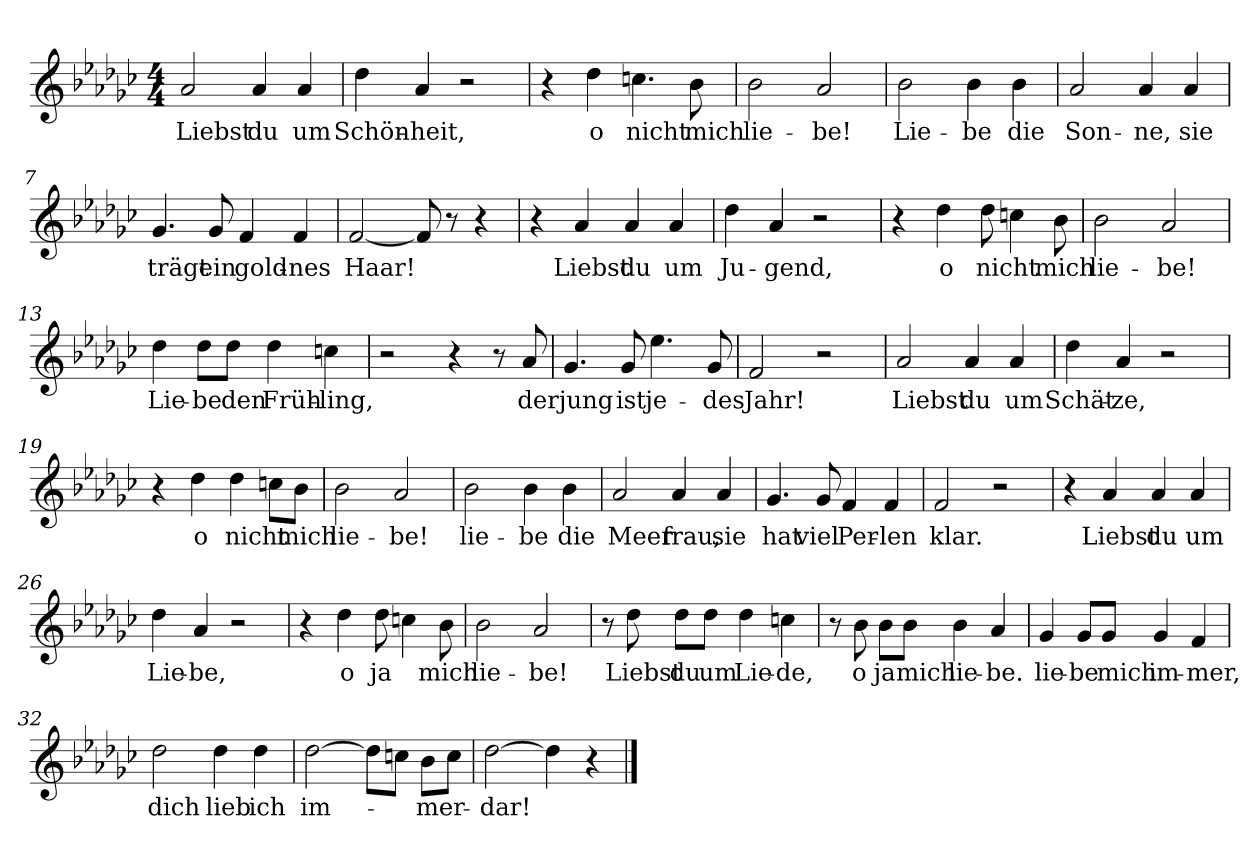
**kern	**text
*part1	*part1
*staff1	*staff1
*clefG2	*
*k[b-e-a-d-g-c-]	*
*M4/4	*
=1	=1
!	!LO:LY:b
2a-/	Liebst
!	!LO:LY:b
4a-/	du
!	!LO:LY:b
4a-/	um
=2	=2
!	!LO:LY:b
4dd-\	Schön-
!	!LO:LY:b
4a-/	-heit,
2r	.
=3	=3
4r	.
!	!LO:LY:b
4dd-\	o
!	!LO:LY:b
4.ccn\	nicht
!	!LO:LY:b
8b-\	mich
=4	=4
!	!LO:LY:b
2b-\	lie-
!	!LO:LY:b
2a-/	-be!
=5	=5
!	!LO:LY:b
2b-\	Lie-
!	!LO:LY:b
4b-\	-be
!	!LO:LY:b
4b-\	die
=6	=6
!	!LO:LY:b
2a-/	Son-
!	!LO:LY:b
4a-/	-ne,
!	!LO:LY:b
4a-/	sie
=7	=7
!	!LO:LY:b
4.g-/	trägt
!	!LO:LY:b
8g-/	ein
!	!LO:LY:b
4f/	gold-
!	!LO:LY:b
4f/	-nes
=8	=8
!	!LO:LY:b
[2f/	Haar!
8f/]	.
8r	.
4r	.
!!LO:LB:g=z
=9	=9
4r	.
!	!LO:LY:b
4a-/	Liebst
!	!LO:LY:b
4a-/	du
!	!LO:LY:b
4a-/	um
=10	=10
!	!LO:LY:b
4dd-\	Ju-
!	!LO:LY:b
4a-/	-gend,
2r	.
=11	=11
4r	.
!	!LO:LY:b
4dd-\	o
!	!LO:LY:b
8dd-\	nicht
4ccn\	.
!	!LO:LY:b
8b-\	mich
=12	=12
!	!LO:LY:b
2b-\	lie-
!	!LO:LY:b
2a-/	-be!
=13	=13
!	!LO:LY:b
4dd-\	Lie-
!	!LO:LY:b
8dd-\L	-be
!	!LO:LY:b
8dd-\J	den
!	!LO:LY:b
4dd-\	Früh-
!	!LO:LY:b
4ccn\	-ling,
=14	=14
2r	.
4r	.
8r	.
!	!LO:LY:b
8a-/	der
=15	=15
!	!LO:LY:b
4.g-/	jung
!	!LO:LY:b
8g-/	ist
!	!LO:LY:b
4.ee-\	je-
!	!LO:LY:b
8g-/	-des
=16	=16
!	!LO:LY:b
2f/	Jahr!
2r	.
!!LO:LB:g=z
=17	=17
!	!LO:LY:b
2a-/	Liebst
!	!LO:LY:b
4a-/	du
!	!LO:LY:b
4a-/	um
=18	=18
!	!LO:LY:b
4dd-\	Schät-
!	!LO:LY:b
4a-/	-ze,
2r	.
=19	=19
4r	.
!	!LO:LY:b
4dd-\	o
!	!LO:LY:b
4dd-\	nicht
8ccn\L	.
!	!LO:LY:b
8b-\J	mich
=20	=20
!	!LO:LY:b
2b-\	lie-
!	!LO:LY:b
2a-/	-be!
=21	=21
!	!LO:LY:b
2b-\	lie-
!	!LO:LY:b
4b-\	-be
!	!LO:LY:b
4b-\	die
=22	=22
!	!LO:LY:b
2a-/	Meer
!	!LO:LY:b
4a-/	-frau,
!	!LO:LY:b
4a-/	sie
=23	=23
!	!LO:LY:b
4.g-/	hat
!	!LO:LY:b
8g-/	viel
!	!LO:LY:b
4f/	Per-
!	!LO:LY:b
4f/	-len
=24	=24
!	!LO:LY:b
2f/	klar.
2r	.
!!LO:LB:g=z
=25	=25
4r	.
!	!LO:LY:b
4a-/	Liebst
!	!LO:LY:b
4a-/	du
!	!LO:LY:b
4a-/	um
=26	=26
!	!LO:LY:b
4dd-\	Lie-
!	!LO:LY:b
4a-/	-be,
2r	.
=27	=27
4r	.
!	!LO:LY:b
4dd-\	o
!	!LO:LY:b
8dd-\	ja
4ccn\	.
!	!LO:LY:b
8b-\	mich
=28	=28
!	!LO:LY:b
2b-\	lie-
!	!LO:LY:b
2a-/	-be!
=29	=29
8r	.
!	!LO:LY:b
8dd-\	Liebst
!	!LO:LY:b
8dd-\L	du
!	!LO:LY:b
8dd-\J	um
!	!LO:LY:b
4dd-\	Lie-
!	!LO:LY:b
4ccn\	-de,
=30	=30
8r	.
!	!LO:LY:b
8b-\	o
!	!LO:LY:b
8b-\L	ja
!	!LO:LY:b
8b-\J	mich
!	!LO:LY:b
4b-\	lie-
!	!LO:LY:b
4a-/	-be.
=31	=31
!	!LO:LY:b
4g-/	lie-
!	!LO:LY:b
8g-/L	-be
!	!LO:LY:b
8g-/J	mich
!	!LO:LY:b
4g-/	im-
!	!LO:LY:b
4f/	-mer,
!!LO:LB:g=z
=32	=32
!	!LO:LY:b
2dd-\	dich
!	!LO:LY:b
4dd-\	lieb
!	!LO:LY:b
4dd-\	ich
=33	=33
!	!LO:LY:b
[2dd-\	im-
8dd-\L]	.
8ccn\J	.
!	!LO:LY:b
8b-\L	-mer-
8cc\J	.
=34	=34
!	!LO:LY:b
[2dd-\	-dar!
4dd-\]	.
4r	.
==	==
*-	*-
